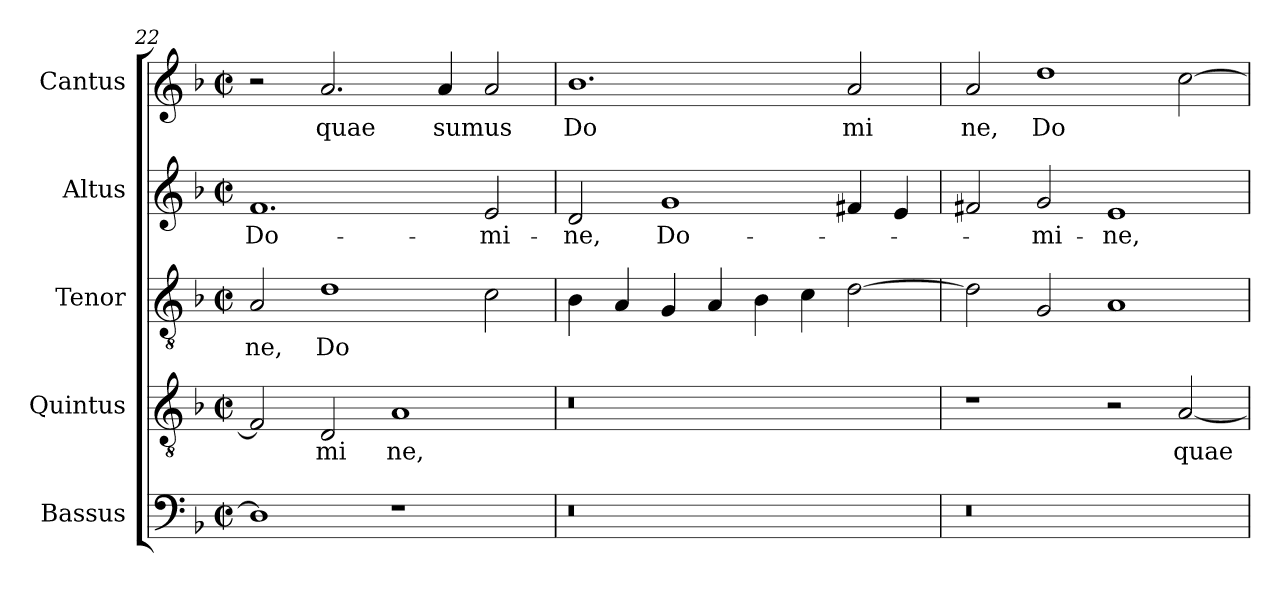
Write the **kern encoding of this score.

**kern	**kern	**text	**kern	**text	**kern	**text	**kern	**text
*part5	*part4	*part4	*part3	*part3	*part2	*part2	*part1	*part1
*staff5	*staff4	*staff4	*staff3	*staff3	*staff2	*staff2	*staff1	*staff1
*I"Bassus	*I"Quintus	*	*I"Tenor	*	*I"Altus	*	*I"Cantus	*
*clefF4	*clefGv2	*	*clefGv2	*	*clefG2	*	*clefG2	*
*k[b-]	*k[b-]	*	*k[b-]	*	*k[b-]	*	*k[b-]	*
*F:	*F:	*	*F:	*	*F:	*	*F:	*
*M2/2	*M2/2	*	*M2/2	*	*M2/2	*	*M2/2	*
*met(c|)	*met(c|)	*	*met(c|)	*	*met(c|)	*	*met(c|)	*
=22	=22	=22	=22	=22	=22	=22	=22	=22
!	!	!	!	!LO:LY:b:cj	!	!LO:LY:b:cj	!	!
1D]	2F/]	.	2A/	ne,	1.f	Do-	2r	.
!	!	!LO:LY:b:cj	!	!LO:LY:b:cj	!	!	!	!LO:LY:b:cj
.	2D/	mi	1d	Do	.	.	2.a/	quae
!	!	!LO:LY:b:cj	!	!	!	!	!	!
1r	1A	ne,	.	.	.	.	.	.
!	!	!	!	!	!	!	!	!LO:LY:b
.	.	.	.	.	.	.	4a/	sumus
!	!	!	!	!	!	!LO:LY:b:cj	!	!
.	.	.	2c\	.	2e/	-mi-	2a/	.
=23	=23	=23	=23	=23	=23	=23	=23	=23
!	!	!	!	!	!	!LO:LY:b:cj	!	!LO:LY:b:cj
0r	0r	.	4B-\	.	2d/	-ne,	1.b-	Do
.	.	.	4A/	.	.	.	.	.
!	!	!	!	!	!	!LO:LY:b:cj	!	!
.	.	.	4G/	.	1g	Do-	.	.
.	.	.	4A/	.	.	.	.	.
.	.	.	4B-\	.	.	.	.	.
.	.	.	4c\	.	.	.	.	.
!	!	!	!	!	!	!	!	!LO:LY:b:cj
.	.	.	[>2d\	.	4f#/	.	2a/	mi
.	.	.	.	.	4e/	.	.	.
=24	=24	=24	=24	=24	=24	=24	=24	=24
!	!	!	!	!	!	!	!	!LO:LY:b:cj
0r	1r	.	2d\]	.	2f#X/	.	2a/	ne,
!	!	!	!	!	!	!LO:LY:b:cj	!	!LO:LY:b:cj
.	.	.	2G/	.	2g/	-mi-	1dd	Do
!	!	!	!	!	!	!LO:LY:b:cj	!	!
.	2r	.	1A	.	1e	-ne,	.	.
!	!	!LO:LY:b	!	!	!	!	!	!
.	[>2A/	quae	.	.	.	.	[<2cc\	.
=	=	=	=	=	=	=	=	=
*-	*-	*-	*-	*-	*-	*-	*-	*-
